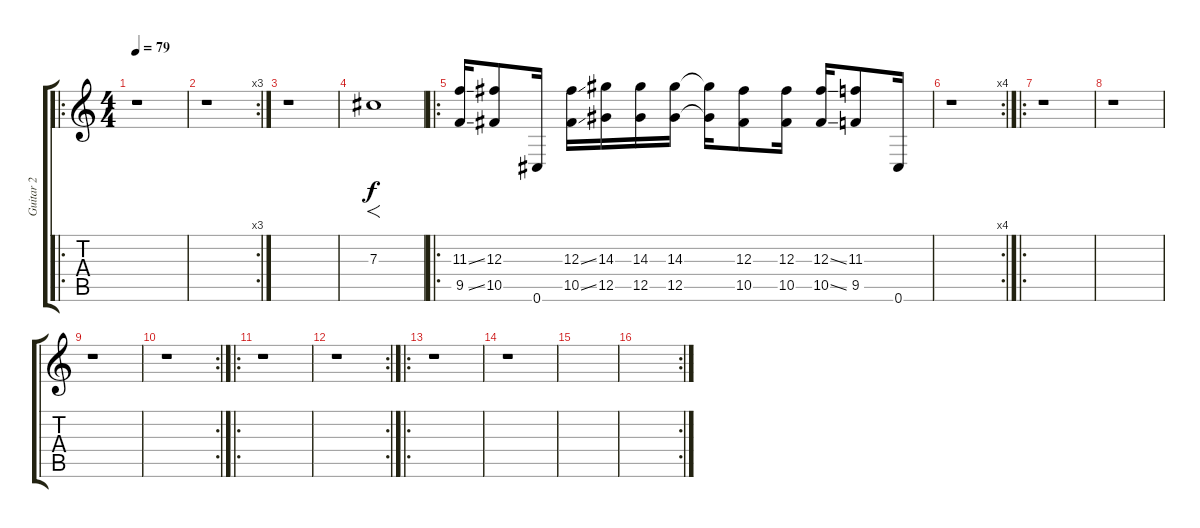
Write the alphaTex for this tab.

\track ("Guitar 2" "Guitar 2") {instrument distortionguitar}
\staff {score tabs}
\tuning (Eb4 Bb3 Gb3 Db3 Ab2 Db2) {hide}
\ro
\ts (4 4)
\tempo 79
\clef g2
\ks c
r.1{dy f instrument distortionguitar} |
\rc 3
r.1 |
r.1 |
7.3.1{f} |
\ro
(11.3{ss} 9.5{ss}).16 (12.3 10.5).8 0.6.16 (12.3{ss} 10.5{ss}).16 (14.3 12.5).16 (14.3 12.5).16 (14.3 12.5).16 (14.3{t} 12.5{t}).16 (12.3 10.5).8 (12.3 10.5).16 (12.3{ss} 10.5{ss}).16 (11.3 9.5).8 0.6.16 |
\rc 4
r.1 |
\ro
r.1 |
r.1 |
r.1 |
\rc 2
r.1 |
\ro
r.1 |
\rc 2
r.1 |
\ro
r.1 |
r.1 |
|
\rc 2
